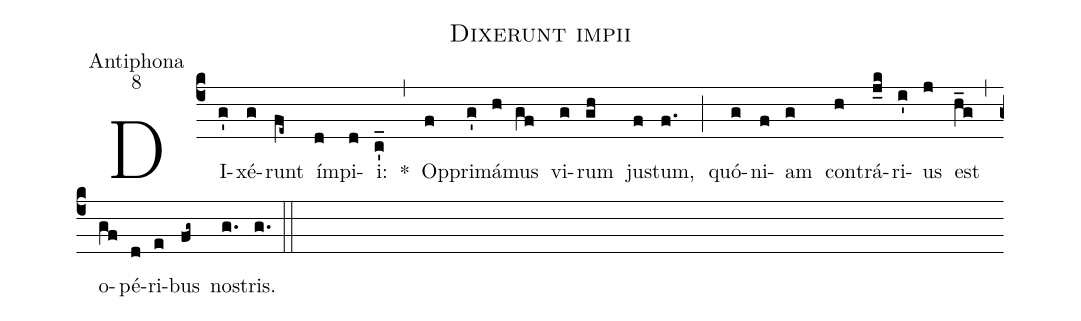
name:Dixerunt impii;
office-part:Antiphona;
mode:8;
%%
(c4) DI(g')xé(g)runt(fe~) ím(d)pi(d)i:(c'_) *(,) Op(f)pri(g')má(h)mus(gf) vi(g)rum(gh) ju(f)stum,(f.) (;) quó(g)ni(f)am(g) con(h)trá(j_k)ri(i')us(j) est(h_g) (,) o(gf)pé(d)ri(e)bus(fg~) no(g.)stris.(g.) (::)
